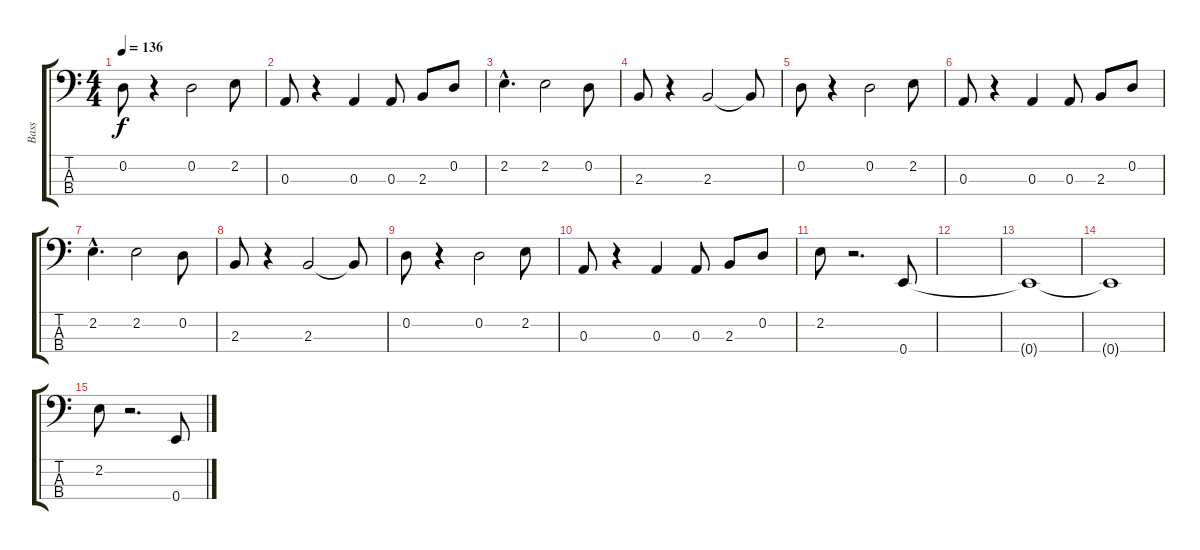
\track ("Bass" "Bass") {instrument electricbassfinger}
\staff {score tabs}
\tuning (G2 D2 A1 E1) {hide}
\ts (4 4)
\tempo 136
\clef f4
\ks c
0.2.8{dy f} r.4 0.2.2 2.2.8 |
0.3.8 r.4 0.3.4 0.3.8 2.3.8 0.2.8 |
2.2{hac}.4{d} 2.2.2 0.2.8 |
2.3.8 r.4 2.3.2 2.3{t}.8 |
0.2.8 r.4 0.2.2 2.2.8 |
0.3.8 r.4 0.3.4 0.3.8 2.3.8 0.2.8 |
2.2{hac}.4{d} 2.2.2 0.2.8 |
2.3.8 r.4 2.3.2 2.3{t}.8 |
0.2.8 r.4 0.2.2 2.2.8 |
0.3.8 r.4 0.3.4 0.3.8 2.3.8 0.2.8 |
2.2.8 r.2{d} 0.4.8 |
|
0.4{t}.1 |
0.4{t}.1 |
2.2.8 r.2{d} 0.4.8
